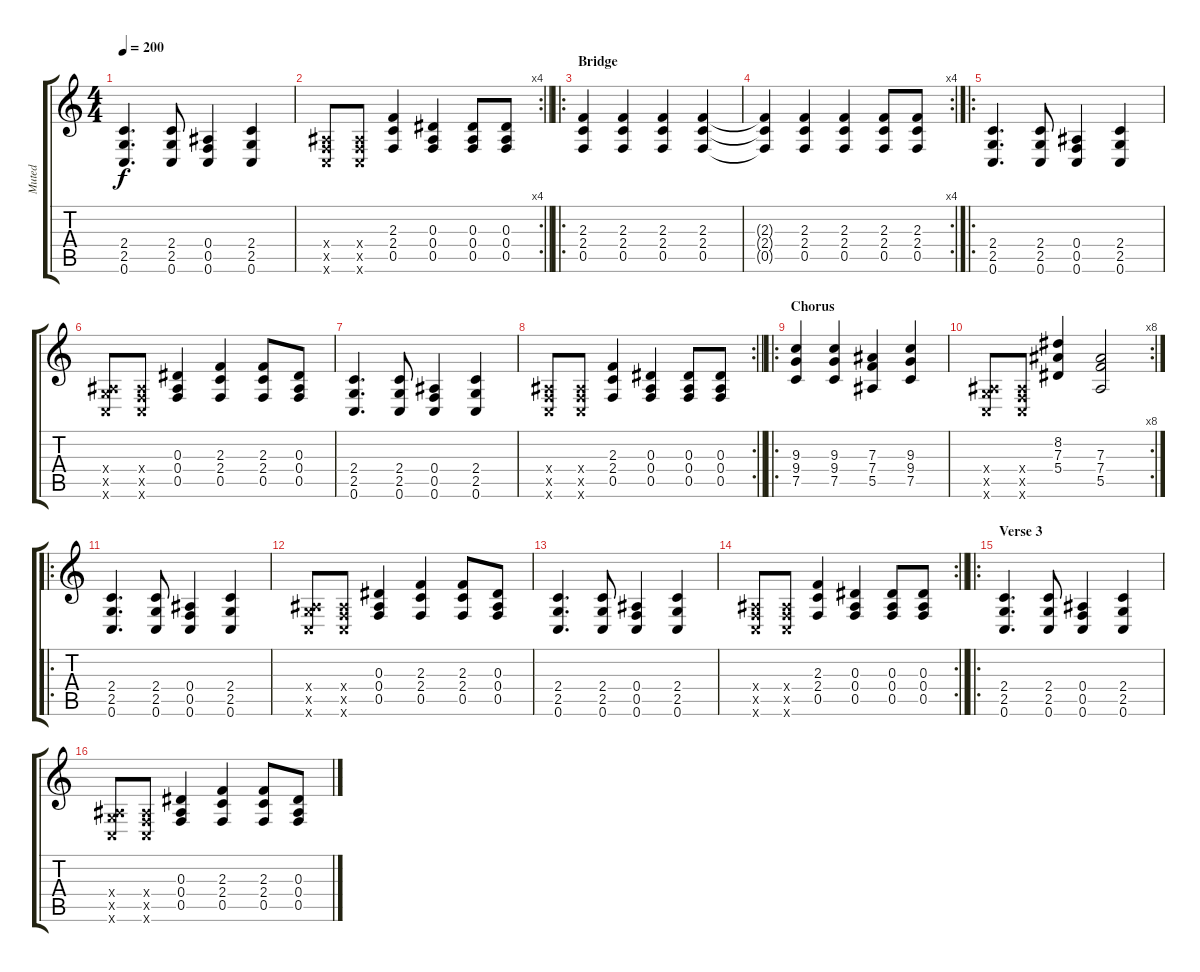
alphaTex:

\track ("Muted" "Muted") {instrument electricguitarmuted}
\staff {score tabs}
\tuning (C4 G3 Eb3 Bb2 F2 C2) {hide}
\ts (4 4)
\tempo 200
\clef g2
\ks c
(2.4 2.5 0.6).4{d dy f} (2.4 2.5 0.6).8 (0.4 0.5 0.6).4 (2.4 2.5 0.6).4 |
\rc 4
\barLineRight lightlight
(0.4{x} 0.5{x} 0.6{x}).8 (0.4{x} 0.5{x} 0.6{x}).8 (2.3 2.4 0.5).4 (0.3 0.4 0.5).4 (0.3 0.4 0.5).8 (0.3 0.4 0.5).8 |
\ro
\section ("" "Bridge")
(2.3 2.4 0.5).4 (2.3 2.4 0.5).4 (2.3 2.4 0.5).4 (2.3 2.4 0.5).4 |
\rc 4
(2.3{t} 2.4{t} 0.5{t}).4 (2.3 2.4 0.5).4 (2.3 2.4 0.5).4 (2.3 2.4 0.5).8 (2.3 2.4 0.5).8 |
\ro
(2.4 2.5 0.6).4{d} (2.4 2.5 0.6).8 (0.4 0.5 0.6).4 (2.4 2.5 0.6).4 |
(0.4{x} 2.5{x} 0.6{x}).8 (0.4{x} 0.5{x} 0.6{x}).8 (0.3 0.4 0.5).4 (2.3 2.4 0.5).4 (2.3 2.4 0.5).8 (0.3 0.4 0.5).8 |
(2.4 2.5 0.6).4{d} (2.4 2.5 0.6).8 (0.4 0.5 0.6).4 (2.4 2.5 0.6).4 |
\rc 2
\barLineRight lightlight
(0.4{x} 0.5{x} 0.6{x}).8 (0.4{x} 0.5{x} 0.6{x}).8 (2.3 2.4 0.5).4 (0.3 0.4 0.5).4 (0.3 0.4 0.5).8 (0.3 0.4 0.5).8 |
\ro
\section ("" "Chorus")
(9.3 9.4 7.5).4 (9.3 9.4 7.5).4 (7.3 7.4 5.5).4 (9.3 9.4 7.5).4 |
\rc 8
(0.4{x} 2.5{x} 0.6{x}).8 (0.4{x} 0.5{x} 0.6{x}).8 (8.2 7.3 5.4).4 (7.3 7.4 5.5).2 |
\ro
(2.4 2.5 0.6).4{d} (2.4 2.5 0.6).8 (0.4 0.5 0.6).4 (2.4 2.5 0.6).4 |
(0.4{x} 2.5{x} 0.6{x}).8 (0.4{x} 0.5{x} 0.6{x}).8 (0.3 0.4 0.5).4 (2.3 2.4 0.5).4 (2.3 2.4 0.5).8 (0.3 0.4 0.5).8 |
(2.4 2.5 0.6).4{d} (2.4 2.5 0.6).8 (0.4 0.5 0.6).4 (2.4 2.5 0.6).4 |
\rc 2
\barLineRight lightlight
(0.4{x} 0.5{x} 0.6{x}).8 (0.4{x} 0.5{x} 0.6{x}).8 (2.3 2.4 0.5).4 (0.3 0.4 0.5).4 (0.3 0.4 0.5).8 (0.3 0.4 0.5).8 |
\ro
\section ("" "Verse 3")
(2.4 2.5 0.6).4{d} (2.4 2.5 0.6).8 (0.4 0.5 0.6).4 (2.4 2.5 0.6).4 |
(0.4{x} 2.5{x} 0.6{x}).8 (0.4{x} 0.5{x} 0.6{x}).8 (0.3 0.4 0.5).4 (2.3 2.4 0.5).4 (2.3 2.4 0.5).8 (0.3 0.4 0.5).8
